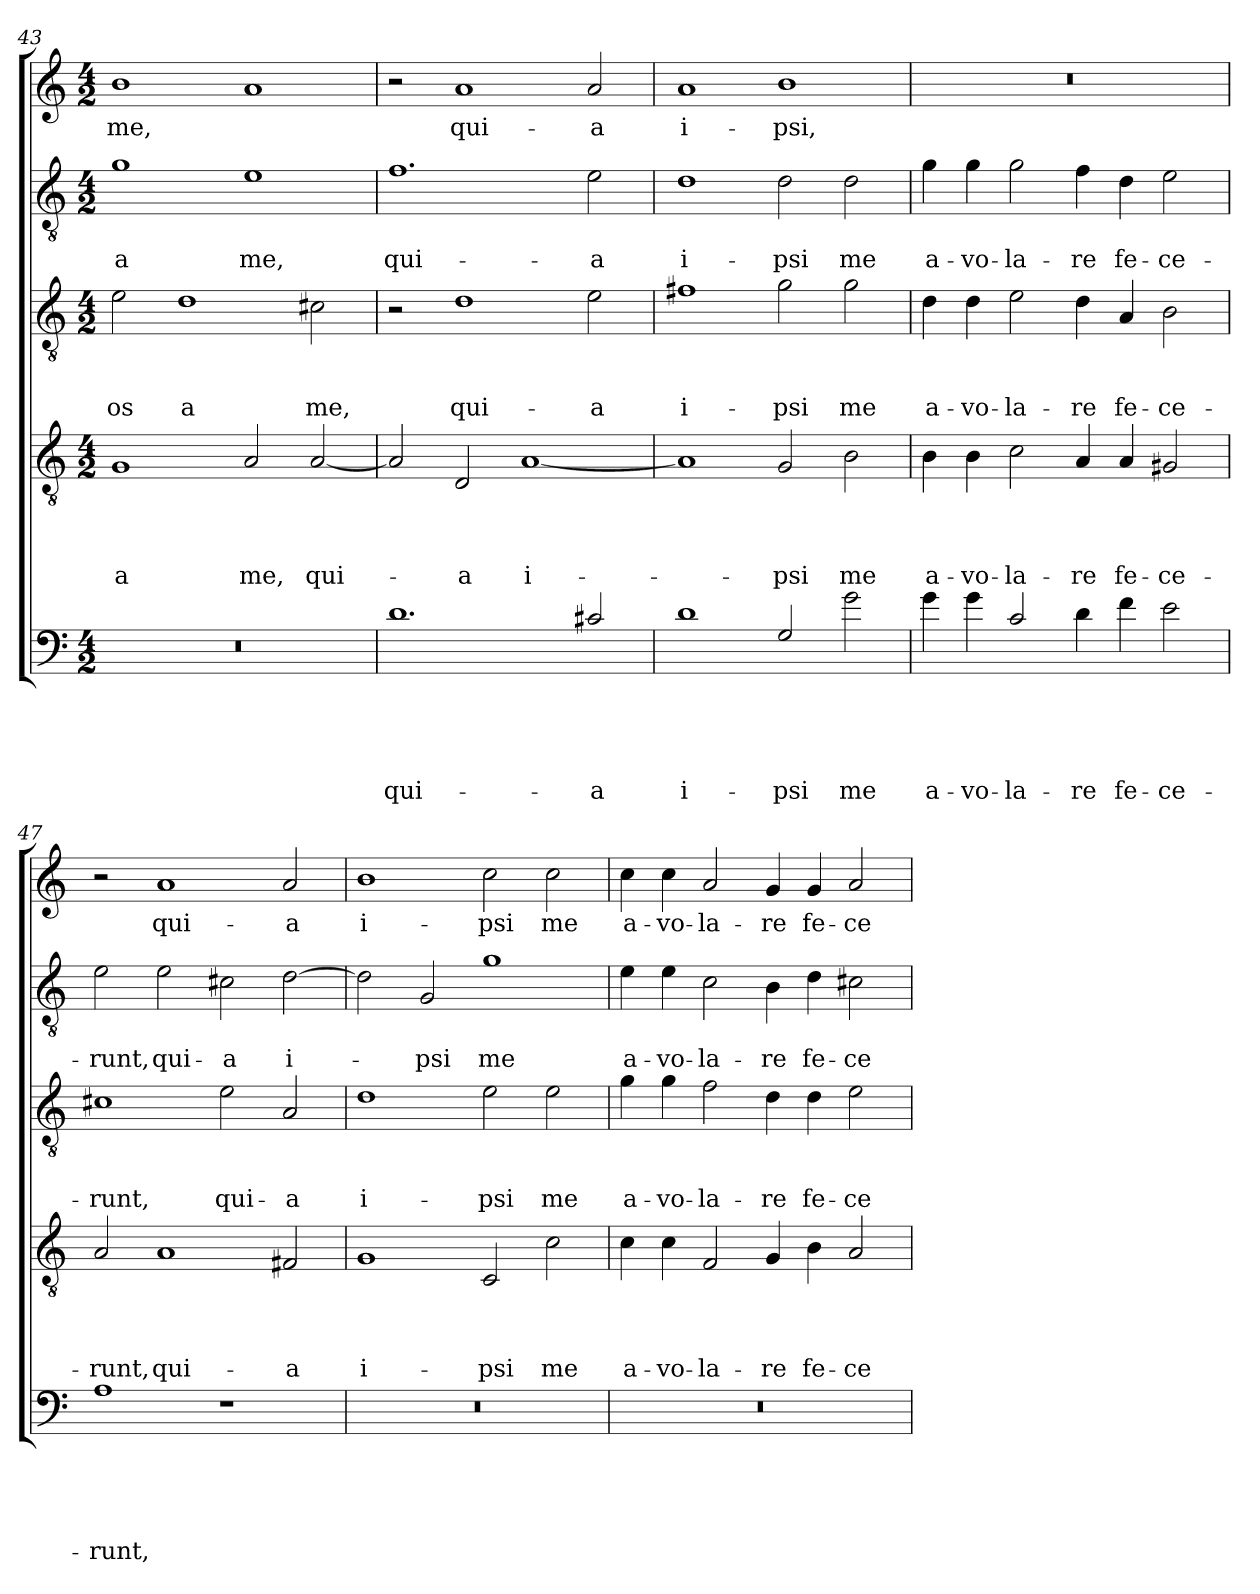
**kern	**text	**text	**text	**text	**text	**kern	**text	**text	**text	**text	**kern	**text	**text	**text	**kern	**text	**text	**kern	**text
*part5	*part5	*part5	*part5	*part5	*part5	*part4	*part4	*part4	*part4	*part4	*part3	*part3	*part3	*part3	*part2	*part2	*part2	*part1	*part1
*staff5	*staff5	*staff5	*staff5	*staff5	*staff5	*staff4	*staff4	*staff4	*staff4	*staff4	*staff3	*staff3	*staff3	*staff3	*staff2	*staff2	*staff2	*staff1	*staff1
*clefF4	*	*	*	*	*	*clefGv2	*	*	*	*	*clefGv2	*	*	*	*clefGv2	*	*	*clefG2	*
*ITrd8c14	*	*	*	*	*	*	*	*	*	*	*	*	*	*	*	*	*	*	*
*k[]	*	*	*	*	*	*k[]	*	*	*	*	*k[]	*	*	*	*k[]	*	*	*k[]	*
*C:	*	*	*	*	*	*C:	*	*	*	*	*C:	*	*	*	*C:	*	*	*C:	*
*M4/2	*	*	*	*	*	*M4/2	*	*	*	*	*M4/2	*	*	*	*M4/2	*	*	*M4/2	*
=43	=43	=43	=43	=43	=43	=43	=43	=43	=43	=43	=43	=43	=43	=43	=43	=43	=43	=43	=43
!	!	!	!	!	!	!	!	!	!	!LO:LY:b	!	!	!	!LO:LY:b	!	!	!LO:LY:b	!	!LO:LY:b
0r	.	.	.	.	.	1G	.	.	.	a	2e\	.	.	-os	1g	.	a	1b	me,
!	!	!	!	!	!	!	!	!	!	!	!	!	!	!LO:LY:b	!	!	!	!	!
.	.	.	.	.	.	.	.	.	.	.	1d	.	.	a	.	.	.	.	.
!	!	!	!	!	!	!	!	!	!	!LO:LY:b	!	!	!	!	!	!	!LO:LY:b	!	!
.	.	.	.	.	.	2A/	.	.	.	me,	.	.	.	.	1e	.	me,	1a	.
!	!	!	!	!	!	!	!	!	!	!LO:LY:b	!	!	!	!LO:LY:b	!	!	!	!	!
.	.	.	.	.	.	[2A/	.	.	.	qui-	2c#X\	.	.	me,	.	.	.	.	.
=44	=44	=44	=44	=44	=44	=44	=44	=44	=44	=44	=44	=44	=44	=44	=44	=44	=44	=44	=44
!	!	!	!	!	!LO:LY:b	!	!	!	!	!	!	!	!	!	!	!	!LO:LY:b	!	!
1.D	.	.	.	.	qui-	2A/]	.	.	.	.	2r	.	.	.	1.f	.	qui-	2r	.
!	!	!	!	!	!	!	!	!	!	!LO:LY:b	!	!	!	!LO:LY:b	!	!	!	!	!LO:LY:b
.	.	.	.	.	.	2D/	.	.	.	-a	1d	.	.	qui-	.	.	.	1a	qui-
!	!	!	!	!	!	!	!	!	!	!LO:LY:b	!	!	!	!	!	!	!	!	!
.	.	.	.	.	.	[1A	.	.	.	i-	.	.	.	.	.	.	.	.	.
!	!	!	!	!	!LO:LY:b	!	!	!	!	!	!	!	!	!LO:LY:b	!	!	!LO:LY:b	!	!LO:LY:b
2C#X/	.	.	.	.	-a	.	.	.	.	.	2e\	.	.	-a	2e\	.	-a	2a/	-a
!!LO:LB:g=z
=45	=45	=45	=45	=45	=45	=45	=45	=45	=45	=45	=45	=45	=45	=45	=45	=45	=45	=45	=45
!	!	!	!	!	!LO:LY:b	!	!	!	!	!	!	!	!	!LO:LY:b	!	!	!LO:LY:b	!	!LO:LY:b
1D	.	.	.	.	i-	1A]	.	.	.	.	1f#X	.	.	i-	1d	.	i-	1a	i-
!	!	!	!	!	!LO:LY:b	!	!	!	!	!LO:LY:b	!	!	!	!LO:LY:b	!	!	!LO:LY:b	!	!LO:LY:b
2GG/	.	.	.	.	-psi	2G/	.	.	.	-psi	2g\	.	.	-psi	2d\	.	-psi	1b	-psi,
!	!	!	!	!	!LO:LY:b	!	!	!	!	!LO:LY:b	!	!	!	!LO:LY:b	!	!	!LO:LY:b	!	!
2G\	.	.	.	.	me	2B\	.	.	.	me	2g\	.	.	me	2d\	.	me	.	.
=46	=46	=46	=46	=46	=46	=46	=46	=46	=46	=46	=46	=46	=46	=46	=46	=46	=46	=46	=46
!	!	!	!	!	!LO:LY:b	!	!	!	!	!LO:LY:b	!	!	!	!LO:LY:b	!	!	!LO:LY:b	!	!
4G\	.	.	.	.	a-	4B\	.	.	.	a-	4d\	.	.	a-	4g\	.	a-	0r	.
!	!	!	!	!	!LO:LY:b	!	!	!	!	!LO:LY:b	!	!	!	!LO:LY:b	!	!	!LO:LY:b	!	!
4G\	.	.	.	.	-vo-	4B\	.	.	.	-vo-	4d\	.	.	-vo-	4g\	.	-vo-	.	.
!	!	!	!	!	!LO:LY:b	!	!	!	!	!LO:LY:b	!	!	!	!LO:LY:b	!	!	!LO:LY:b	!	!
2C/	.	.	.	.	-la-	2c\	.	.	.	-la-	2e\	.	.	-la-	2g\	.	-la-	.	.
!	!	!	!	!	!LO:LY:b	!	!	!	!	!LO:LY:b	!	!	!	!LO:LY:b	!	!	!LO:LY:b	!	!
4D\	.	.	.	.	-re	4A/	.	.	.	-re	4d\	.	.	-re	4f\	.	-re	.	.
!	!	!	!	!	!LO:LY:b	!	!	!	!	!LO:LY:b	!	!	!	!LO:LY:b	!	!	!LO:LY:b	!	!
4F\	.	.	.	.	fe-	4A/	.	.	.	fe-	4A/	.	.	fe-	4d\	.	fe-	.	.
!	!	!	!	!	!LO:LY:b	!	!	!	!	!LO:LY:b	!	!	!	!LO:LY:b	!	!	!LO:LY:b	!	!
2E\	.	.	.	.	-ce-	2G#X/	.	.	.	-ce-	2B\	.	.	-ce-	2e\	.	-ce-	.	.
=47	=47	=47	=47	=47	=47	=47	=47	=47	=47	=47	=47	=47	=47	=47	=47	=47	=47	=47	=47
!	!	!	!	!	!LO:LY:b	!	!	!	!	!LO:LY:b	!	!	!	!LO:LY:b	!	!	!LO:LY:b	!	!
1AA	.	.	.	.	-runt,	2A/	.	.	.	-runt,	1c#X	.	.	-runt,	2e\	.	-runt,	2r	.
!	!	!	!	!	!	!	!	!	!	!LO:LY:b	!	!	!	!	!	!	!LO:LY:b	!	!LO:LY:b
.	.	.	.	.	.	1A	.	.	.	qui-	.	.	.	.	2e\	.	qui-	1a	qui-
!	!	!	!	!	!	!	!	!	!	!	!	!	!	!LO:LY:b	!	!	!LO:LY:b	!	!
1r	.	.	.	.	.	.	.	.	.	.	2e\	.	.	qui-	2c#X\	.	-a	.	.
!	!	!	!	!	!	!	!	!	!	!LO:LY:b	!	!	!	!LO:LY:b	!	!	!LO:LY:b	!	!LO:LY:b
.	.	.	.	.	.	2F#X/	.	.	.	-a	2A/	.	.	-a	[2d\	.	i-	2a/	-a
=48	=48	=48	=48	=48	=48	=48	=48	=48	=48	=48	=48	=48	=48	=48	=48	=48	=48	=48	=48
!	!	!	!	!	!	!	!	!	!	!LO:LY:b	!	!	!	!LO:LY:b	!	!	!	!	!LO:LY:b
0r	.	.	.	.	.	1G	.	.	.	i-	1d	.	.	i-	2d\]	.	.	1b	i-
!	!	!	!	!	!	!	!	!	!	!	!	!	!	!	!	!	!LO:LY:b	!	!
.	.	.	.	.	.	.	.	.	.	.	.	.	.	.	2G/	.	-psi	.	.
!	!	!	!	!	!	!	!	!	!	!LO:LY:b	!	!	!	!LO:LY:b	!	!	!LO:LY:b	!	!LO:LY:b
.	.	.	.	.	.	2C/	.	.	.	-psi	2e\	.	.	-psi	1g	.	me	2cc\	-psi
!	!	!	!	!	!	!	!	!	!	!LO:LY:b	!	!	!	!LO:LY:b	!	!	!	!	!LO:LY:b
.	.	.	.	.	.	2c\	.	.	.	me	2e\	.	.	me	.	.	.	2cc\	me
!!LO:PB:g=z
=49	=49	=49	=49	=49	=49	=49	=49	=49	=49	=49	=49	=49	=49	=49	=49	=49	=49	=49	=49
!	!	!	!	!	!	!	!	!	!	!LO:LY:b	!	!	!	!LO:LY:b	!	!	!LO:LY:b	!	!LO:LY:b
0r	.	.	.	.	.	4c\	.	.	.	a-	4g\	.	.	a-	4e\	.	a-	4cc\	a-
!	!	!	!	!	!	!	!	!	!	!LO:LY:b	!	!	!	!LO:LY:b	!	!	!LO:LY:b	!	!LO:LY:b
.	.	.	.	.	.	4c\	.	.	.	-vo-	4g\	.	.	-vo-	4e\	.	-vo-	4cc\	-vo-
!	!	!	!	!	!	!	!	!	!	!LO:LY:b	!	!	!	!LO:LY:b	!	!	!LO:LY:b	!	!LO:LY:b
.	.	.	.	.	.	2F/	.	.	.	-la-	2f\	.	.	-la-	2c\	.	-la-	2a/	-la-
!	!	!	!	!	!	!	!	!	!	!LO:LY:b	!	!	!	!LO:LY:b	!	!	!LO:LY:b	!	!LO:LY:b
.	.	.	.	.	.	4G/	.	.	.	-re	4d\	.	.	-re	4B\	.	-re	4g/	-re
!	!	!	!	!	!	!	!	!	!	!LO:LY:b	!	!	!	!LO:LY:b	!	!	!LO:LY:b	!	!LO:LY:b
.	.	.	.	.	.	4B\	.	.	.	fe-	4d\	.	.	fe-	4d\	.	fe-	4g/	fe-
!	!	!	!	!	!	!	!	!	!	!LO:LY:b	!	!	!	!LO:LY:b	!	!	!LO:LY:b	!	!LO:LY:b
.	.	.	.	.	.	2A/	.	.	.	-ce-	2e\	.	.	-ce-	2c#X\	.	-ce-	2a/	-ce-
=	=	=	=	=	=	=	=	=	=	=	=	=	=	=	=	=	=	=	=
*-	*-	*-	*-	*-	*-	*-	*-	*-	*-	*-	*-	*-	*-	*-	*-	*-	*-	*-	*-
